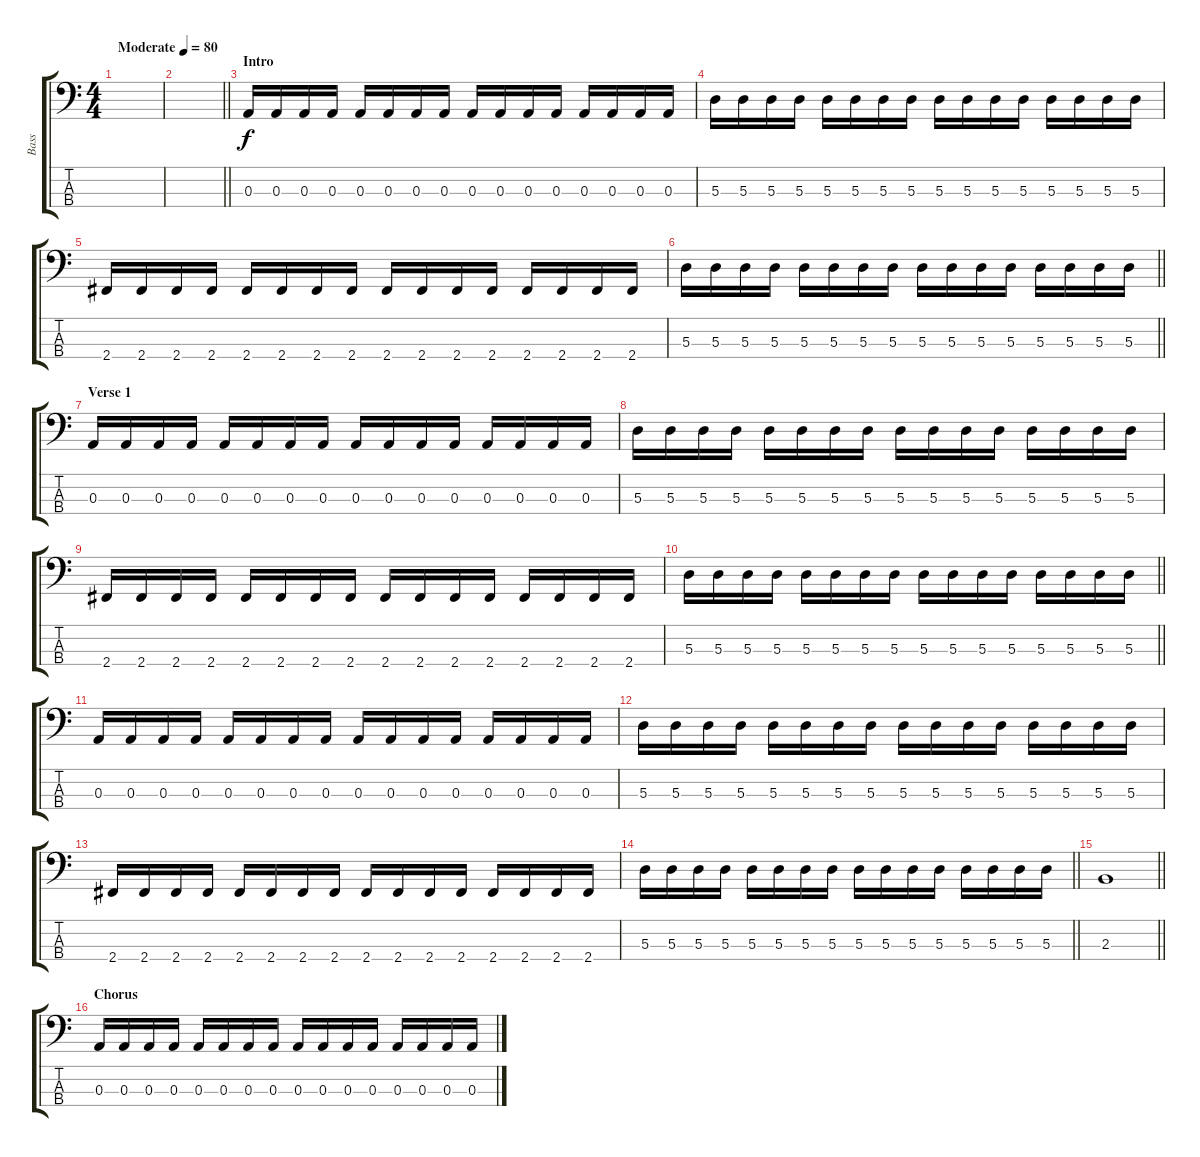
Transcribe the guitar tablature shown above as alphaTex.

\track ("Bass" "Bass") {instrument electricbasspick}
\staff {score tabs}
\tuning (G2 D2 A1 E1) {hide}
\ts (4 4)
\tempo (80 "Moderate")
\clef f4
\ks c
|
\barLineRight lightlight
|
\section ("" "Intro")
0.3.16 0.3.16 0.3.16 0.3.16 0.3.16 0.3.16 0.3.16 0.3.16 0.3.16 0.3.16 0.3.16 0.3.16 0.3.16 0.3.16 0.3.16 0.3.16 |
5.3.16 5.3.16 5.3.16 5.3.16 5.3.16 5.3.16 5.3.16 5.3.16 5.3.16 5.3.16 5.3.16 5.3.16 5.3.16 5.3.16 5.3.16 5.3.16 |
2.4.16 2.4.16 2.4.16 2.4.16 2.4.16 2.4.16 2.4.16 2.4.16 2.4.16 2.4.16 2.4.16 2.4.16 2.4.16 2.4.16 2.4.16 2.4.16 |
\barLineRight lightlight
5.3.16 5.3.16 5.3.16 5.3.16 5.3.16 5.3.16 5.3.16 5.3.16 5.3.16 5.3.16 5.3.16 5.3.16 5.3.16 5.3.16 5.3.16 5.3.16 |
\section ("" "Verse 1")
0.3.16 0.3.16 0.3.16 0.3.16 0.3.16 0.3.16 0.3.16 0.3.16 0.3.16 0.3.16 0.3.16 0.3.16 0.3.16 0.3.16 0.3.16 0.3.16 |
5.3.16 5.3.16 5.3.16 5.3.16 5.3.16 5.3.16 5.3.16 5.3.16 5.3.16 5.3.16 5.3.16 5.3.16 5.3.16 5.3.16 5.3.16 5.3.16 |
2.4.16 2.4.16 2.4.16 2.4.16 2.4.16 2.4.16 2.4.16 2.4.16 2.4.16 2.4.16 2.4.16 2.4.16 2.4.16 2.4.16 2.4.16 2.4.16 |
\barLineRight lightlight
5.3.16 5.3.16 5.3.16 5.3.16 5.3.16 5.3.16 5.3.16 5.3.16 5.3.16 5.3.16 5.3.16 5.3.16 5.3.16 5.3.16 5.3.16 5.3.16 |
0.3.16 0.3.16 0.3.16 0.3.16 0.3.16 0.3.16 0.3.16 0.3.16 0.3.16 0.3.16 0.3.16 0.3.16 0.3.16 0.3.16 0.3.16 0.3.16 |
5.3.16 5.3.16 5.3.16 5.3.16 5.3.16 5.3.16 5.3.16 5.3.16 5.3.16 5.3.16 5.3.16 5.3.16 5.3.16 5.3.16 5.3.16 5.3.16 |
2.4.16 2.4.16 2.4.16 2.4.16 2.4.16 2.4.16 2.4.16 2.4.16 2.4.16 2.4.16 2.4.16 2.4.16 2.4.16 2.4.16 2.4.16 2.4.16 |
\barLineRight lightlight
5.3.16 5.3.16 5.3.16 5.3.16 5.3.16 5.3.16 5.3.16 5.3.16 5.3.16 5.3.16 5.3.16 5.3.16 5.3.16 5.3.16 5.3.16 5.3.16 |
\barLineRight lightlight
2.3.1 |
\section ("" "Chorus")
0.3.16 0.3.16 0.3.16 0.3.16 0.3.16 0.3.16 0.3.16 0.3.16 0.3.16 0.3.16 0.3.16 0.3.16 0.3.16 0.3.16 0.3.16 0.3.16
